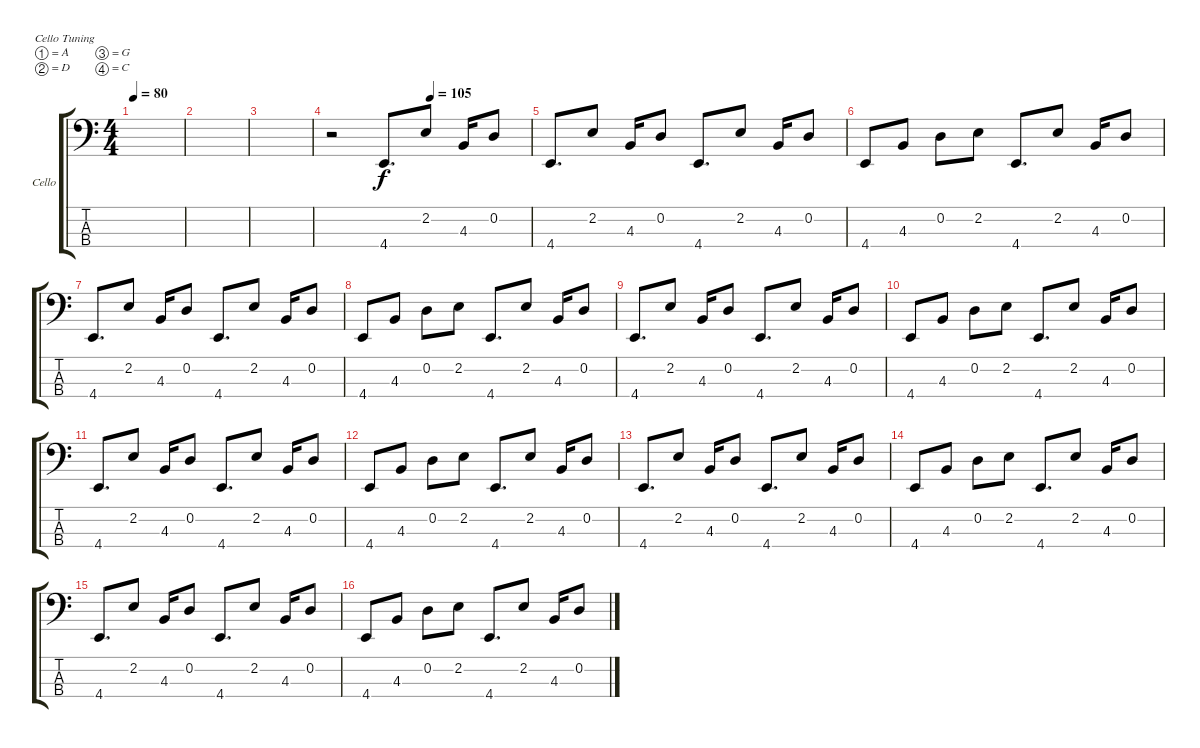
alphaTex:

\bracketExtendMode groupsimilarinstruments
\firstSystemTrackNameOrientation horizontal
\otherSystemsTrackNameOrientation horizontal
\track ("Cello" "Cello") {instrument cello}
\staff {score tabs}
\tuning (A3 D3 G2 C2)
\ts (4 4)
\tempo 80
\clef f4
\scale
0.333333
\ks c
|
\scale
0.333333 |
\scale
0.333333 |
\tempo (105 0.5)
\scale
0.333333 r.2 4.4.8{d} 2.2.8 4.3.16 0.2.8 |
\scale
0.333333 4.4.8{d} 2.2.8 4.3.16 0.2.8 4.4.8{d} 2.2.8 4.3.16 0.2.8 |
\scale
0.333333 4.4.8 4.3.8 0.2.8 2.2.8 4.4.8{d} 2.2.8 4.3.16 0.2.8 |
\scale
0.333333 4.4.8{d} 2.2.8 4.3.16 0.2.8 4.4.8{d} 2.2.8 4.3.16 0.2.8 |
\scale
0.333333 4.4.8 4.3.8 0.2.8 2.2.8 4.4.8{d} 2.2.8 4.3.16 0.2.8 |
\scale
0.333333 4.4.8{d} 2.2.8 4.3.16 0.2.8 4.4.8{d} 2.2.8 4.3.16 0.2.8 |
\scale
0.333333 4.4.8 4.3.8 0.2.8 2.2.8 4.4.8{d} 2.2.8 4.3.16 0.2.8 |
\scale
0.333333 4.4.8{d} 2.2.8 4.3.16 0.2.8 4.4.8{d} 2.2.8 4.3.16 0.2.8 |
\scale
0.333333 4.4.8 4.3.8 0.2.8 2.2.8 4.4.8{d} 2.2.8 4.3.16 0.2.8 |
\scale
0.333333 4.4.8{d} 2.2.8 4.3.16 0.2.8 4.4.8{d} 2.2.8 4.3.16 0.2.8 |
\scale
0.333333 4.4.8 4.3.8 0.2.8 2.2.8 4.4.8{d} 2.2.8 4.3.16 0.2.8 |
\scale
0.333333 4.4.8{d} 2.2.8 4.3.16 0.2.8 4.4.8{d} 2.2.8 4.3.16 0.2.8 |
\scale
0.333333 4.4.8 4.3.8 0.2.8 2.2.8 4.4.8{d} 2.2.8 4.3.16 0.2.8
